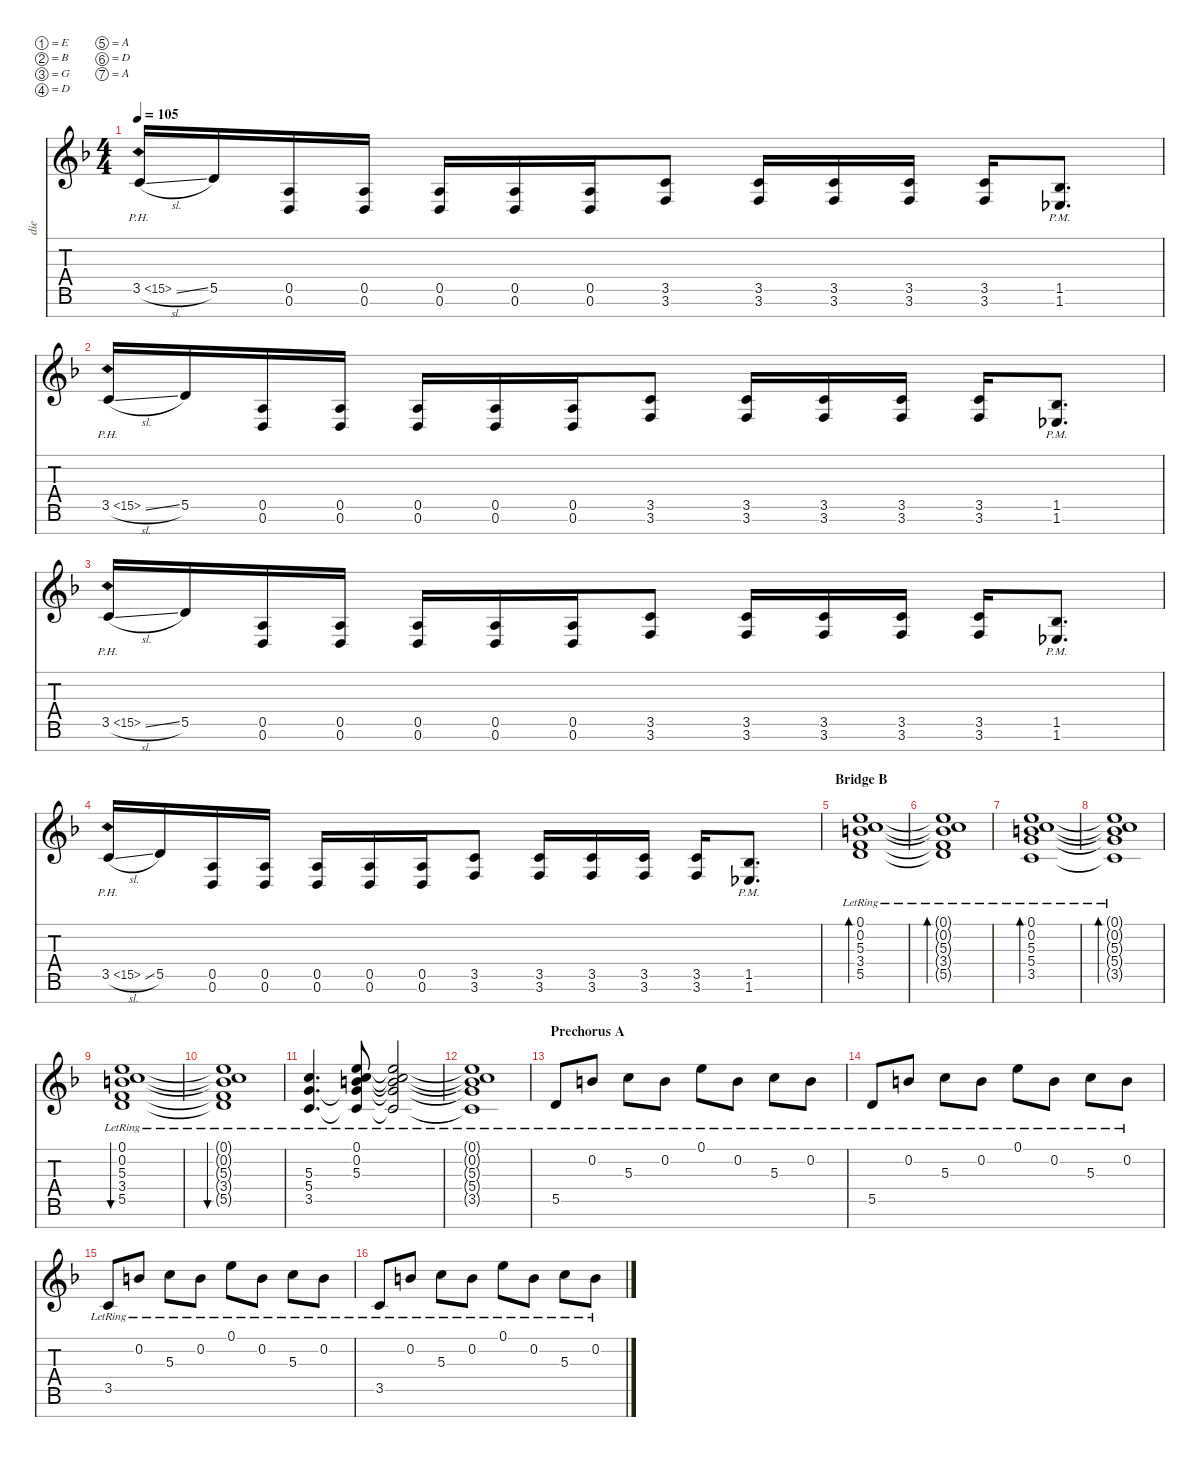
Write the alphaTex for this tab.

\defaultSystemsLayout 4
\hideDynamics
\bracketExtendMode nobrackets
\otherSystemsTrackNameOrientation horizontal
\track ("Die" "die") {defaultSystemsLayout 4 instrument electricguitarjazz}
\staff {score tabs}
\tuning (E4 B3 G3 D3 A2 D2 A1)
\ts (4 4)
\tempo 105
\clef g2
\scale
1.17953
\ks dminor
3.5{ph 12 sl acc forcenatural}.16{dy fff beam Up} 5.5{acc forcenatural}.16{beam Up} (0.6{acc forcenatural} 0.5{acc forcenatural}).16{beam Up} (0.6{acc forcenatural} 0.5{acc forcenatural}).16{beam Up} (0.6{acc forcenatural} 0.5{acc forcenatural}).16{beam Up} (0.6{acc forcenatural} 0.5{acc forcenatural}).16{beam Up} (0.6{acc forcenatural} 0.5{acc forcenatural}).16{beam Up} (3.6{acc forcenatural} 3.5{acc forcenatural}).8{beam Up} (3.6{acc forcenatural} 3.5{acc forcenatural}).16{beam Up} (3.6{acc forcenatural} 3.5{acc forcenatural}).16{beam Up} (3.6{acc forcenatural} 3.5{acc forcenatural}).16{beam Up} (3.6{acc forcenatural} 3.5{acc forcenatural}).16{beam Up} (1.6{pm acc b} 1.5{pm acc b}).8{d beam Up} |
\scale
0.934263 3.5{ph 12 sl acc forcenatural}.16{beam Up} 5.5{acc forcenatural}.16{beam Up} (0.6{acc forcenatural} 0.5{acc forcenatural}).16{beam Up} (0.6{acc forcenatural} 0.5{acc forcenatural}).16{beam Up} (0.6{acc forcenatural} 0.5{acc forcenatural}).16{beam Up} (0.6{acc forcenatural} 0.5{acc forcenatural}).16{beam Up} (0.6{acc forcenatural} 0.5{acc forcenatural}).16{beam Up} (3.6{acc forcenatural} 3.5{acc forcenatural}).8{beam Up} (3.6{acc forcenatural} 3.5{acc forcenatural}).16{beam Up} (3.6{acc forcenatural} 3.5{acc forcenatural}).16{beam Up} (3.6{acc forcenatural} 3.5{acc forcenatural}).16{beam Up} (3.6{acc forcenatural} 3.5{acc forcenatural}).16{beam Up} (1.6{pm acc b} 1.5{pm acc b}).8{d beam Up} |
\scale
0.934263 3.5{ph 12 sl acc forcenatural}.16{beam Up} 5.5{acc forcenatural}.16{beam Up} (0.6{acc forcenatural} 0.5{acc forcenatural}).16{beam Up} (0.6{acc forcenatural} 0.5{acc forcenatural}).16{beam Up} (0.6{acc forcenatural} 0.5{acc forcenatural}).16{beam Up} (0.6{acc forcenatural} 0.5{acc forcenatural}).16{beam Up} (0.6{acc forcenatural} 0.5{acc forcenatural}).16{beam Up} (3.6{acc forcenatural} 3.5{acc forcenatural}).8{beam Up} (3.6{acc forcenatural} 3.5{acc forcenatural}).16{beam Up} (3.6{acc forcenatural} 3.5{acc forcenatural}).16{beam Up} (3.6{acc forcenatural} 3.5{acc forcenatural}).16{beam Up} (3.6{acc forcenatural} 3.5{acc forcenatural}).16{beam Up} (1.6{pm acc b} 1.5{pm acc b}).8{d beam Up} |
\scale
0.951947 3.5{ph 12 sl acc forcenatural}.16{beam Up} 5.5{acc forcenatural}.16{beam Up} (0.6{acc forcenatural} 0.5{acc forcenatural}).16{beam Up} (0.6{acc forcenatural} 0.5{acc forcenatural}).16{beam Up} (0.6{acc forcenatural} 0.5{acc forcenatural}).16{beam Up} (0.6{acc forcenatural} 0.5{acc forcenatural}).16{beam Up} (0.6{acc forcenatural} 0.5{acc forcenatural}).16{beam Up} (3.6{acc forcenatural} 3.5{acc forcenatural}).8{beam Up} (3.6{acc forcenatural} 3.5{acc forcenatural}).16{beam Up} (3.6{acc forcenatural} 3.5{acc forcenatural}).16{beam Up} (3.6{acc forcenatural} 3.5{acc forcenatural}).16{beam Up} (3.6{acc forcenatural} 3.5{acc forcenatural}).16{beam Up} (1.6{pm acc b} 1.5{pm acc b}).8{d beam Up} |
\section ("" "Bridge B")
\scale
1.16684 (5.5{lr acc forcenatural} 3.4{lr acc forcenatural} 5.3{lr acc forcenatural} 0.2{lr acc forcenatural} 0.1{lr acc forcenatural}).1{bd 350 instrument electricguitarjazz beam Up} |
\scale
0.958421 (5.5{lr t acc forcenatural} 3.4{lr t acc forcenatural} 5.3{lr t acc forcenatural} 0.2{lr t acc forcenatural} 0.1{lr t acc forcenatural}).1{bd 350 beam Up} |
\scale
0.916316 (3.5{lr acc forcenatural} 5.4{lr acc forcenatural} 5.3{lr acc forcenatural} 0.2{lr acc forcenatural} 0.1{lr acc forcenatural}).1{bd 350 beam Up} |
\scale
0.958421 (3.5{lr t acc forcenatural} 5.4{lr t acc forcenatural} 5.3{lr t acc forcenatural} 0.2{lr t acc forcenatural} 0.1{lr t acc forcenatural}).1{bd 350 beam Up} |
\scale
1.15189 (5.5{lr acc forcenatural} 3.4{lr acc forcenatural} 5.3{lr acc forcenatural} 0.2{lr acc forcenatural} 0.1{lr acc forcenatural}).1{bu 349 beam Up} |
\scale
0.943474 (5.5{lr t acc forcenatural} 3.4{lr t acc forcenatural} 5.3{lr t acc forcenatural} 0.2{lr t acc forcenatural} 0.1{lr t acc forcenatural}).1{bu 349 beam Up} |
\scale
0.943474 (3.5{lr acc forcenatural} 5.4{lr acc forcenatural} 5.3{lr acc forcenatural}).4{d beam Up} (5.3{lr acc forcenatural} 0.2{lr acc forcenatural} 0.1{lr acc forcenatural} 5.4{lr t acc forcenatural} 3.5{lr t acc forcenatural}).8{beam Up} (0.1{lr t acc forcenatural} 5.3{lr t acc forcenatural} 0.2{lr t acc forcenatural} 5.4{lr t acc forcenatural} 3.5{lr t acc forcenatural}).2{beam Up} |
\scale
0.961158 (3.5{lr t acc forcenatural} 5.4{lr t acc forcenatural} 5.3{lr t acc forcenatural} 0.2{lr t acc forcenatural} 0.1{lr t acc forcenatural}).1{beam Up} |
\section ("" "Prechorus A")
\scale
1.18395 5.5{lr acc forcenatural}.8{beam Up} 0.2{lr acc forcenatural}.8{beam Up} 5.3{lr acc forcenatural}.8{beam Down} 0.2{lr acc forcenatural}.8{beam Down} 0.1{lr acc forcenatural}.8{beam Down} 0.2{lr acc forcenatural}.8{beam Down} 5.3{lr acc forcenatural}.8{beam Down} 0.2{lr acc forcenatural}.8{beam Down} |
\scale
0.938684 5.5{lr acc forcenatural}.8{beam Up} 0.2{lr acc forcenatural}.8{beam Up} 5.3{lr acc forcenatural}.8{beam Down} 0.2{lr acc forcenatural}.8{beam Down} 0.1{lr acc forcenatural}.8{beam Down} 0.2{lr acc forcenatural}.8{beam Down} 5.3{lr acc forcenatural}.8{beam Down} 0.2{lr acc forcenatural}.8{beam Down} |
\scale
0.938684 3.5{lr acc forcenatural}.8{beam Up} 0.2{lr acc forcenatural}.8{beam Up} 5.3{lr acc forcenatural}.8{beam Down} 0.2{lr acc forcenatural}.8{beam Down} 0.1{lr acc forcenatural}.8{beam Down} 0.2{lr acc forcenatural}.8{beam Down} 5.3{lr acc forcenatural}.8{beam Down} 0.2{lr acc forcenatural}.8{beam Down} |
\scale
0.938684 3.5{lr acc forcenatural}.8{beam Up} 0.2{lr acc forcenatural}.8{beam Up} 5.3{lr acc forcenatural}.8{beam Down} 0.2{lr acc forcenatural}.8{beam Down} 0.1{lr acc forcenatural}.8{beam Down} 0.2{lr acc forcenatural}.8{beam Down} 5.3{lr acc forcenatural}.8{beam Down} 0.2{lr acc forcenatural}.8{beam Down}
